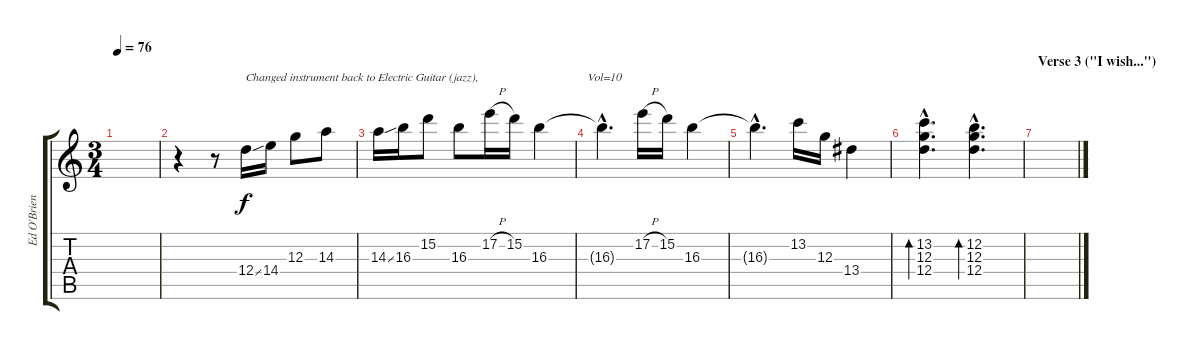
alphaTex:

\track ("Ed O'Brien (right)" "Ed O'Brien") {instrument electricguitarjazz}
\staff {score tabs}
\tuning (E4 B3 G3 D3 A2 E2) {hide}
\ts (3 4)
\tempo 76
\clef g2
\ks c
|
r.4 r.8 12.4{ss}.16{txt "Changed instrument back to Electric Guitar (jazz)," volume 10 instrument electricguitarjazz} 14.4.16 12.3.8 14.3.8 |
14.3{ss}.16 16.3.16 15.2.8 16.3.8 17.2{h}.16 15.2.16 16.3.4{txt "                Vol=10"} |
16.3{hac t}.4{d} 17.2{h}.16 15.2.16 16.3.4 |
16.3{hac t}.4{d} 13.2.16 12.3.16 13.4.4 |
(13.2{hac} 12.3{hac} 12.4{hac}).4{d bd 120} (12.2{hac} 12.3{hac} 12.4{hac}).4{d bd 120} |
\section ("" "Verse 3 (\"I wish...\")")
